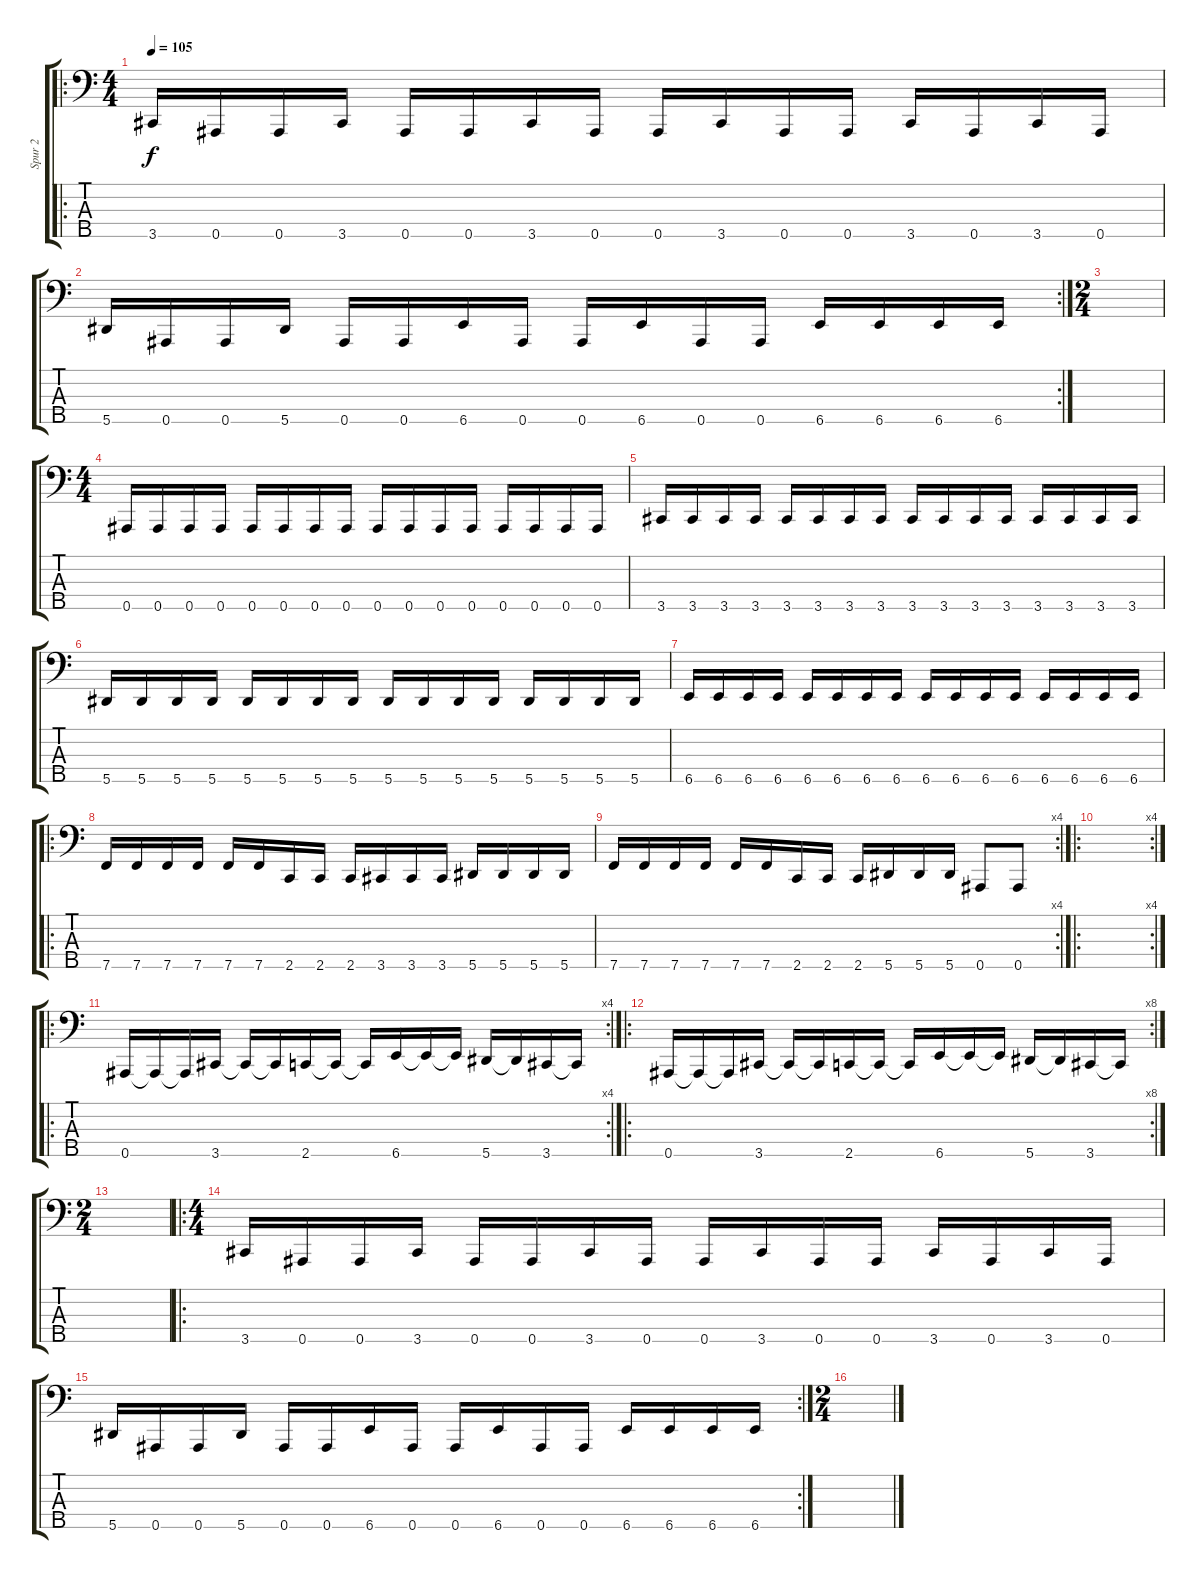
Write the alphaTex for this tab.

\track ("Spur 2" "Spur 2") {instrument electricbasspick}
\staff {score tabs}
\tuning (Gb2 Db2 Ab1 Eb1 Bb0) {hide}
\ro
\ts (4 4)
\tempo 105
\clef f4
\ks c
3.5.16{dy f} 0.5.16 0.5.16 3.5.16 0.5.16 0.5.16 3.5.16 0.5.16 0.5.16 3.5.16 0.5.16 0.5.16 3.5.16 0.5.16 3.5.16 0.5.16 |
\rc 2
5.5.16 0.5.16 0.5.16 5.5.16 0.5.16 0.5.16 6.5.16 0.5.16 0.5.16 6.5.16 0.5.16 0.5.16 6.5.16 6.5.16 6.5.16 6.5.16 |
\ts (2 4)
|
\ts (4 4)
0.5.16 0.5.16 0.5.16 0.5.16 0.5.16 0.5.16 0.5.16 0.5.16 0.5.16 0.5.16 0.5.16 0.5.16 0.5.16 0.5.16 0.5.16 0.5.16 |
3.5.16 3.5.16 3.5.16 3.5.16 3.5.16 3.5.16 3.5.16 3.5.16 3.5.16 3.5.16 3.5.16 3.5.16 3.5.16 3.5.16 3.5.16 3.5.16 |
5.5.16 5.5.16 5.5.16 5.5.16 5.5.16 5.5.16 5.5.16 5.5.16 5.5.16 5.5.16 5.5.16 5.5.16 5.5.16 5.5.16 5.5.16 5.5.16 |
6.5.16 6.5.16 6.5.16 6.5.16 6.5.16 6.5.16 6.5.16 6.5.16 6.5.16 6.5.16 6.5.16 6.5.16 6.5.16 6.5.16 6.5.16 6.5.16 |
\ro
7.5.16 7.5.16 7.5.16 7.5.16 7.5.16 7.5.16 2.5.16 2.5.16 2.5.16 3.5.16 3.5.16 3.5.16 5.5.16 5.5.16 5.5.16 5.5.16 |
\rc 4
7.5.16 7.5.16 7.5.16 7.5.16 7.5.16 7.5.16 2.5.16 2.5.16 2.5.16 5.5.16 5.5.16 5.5.16 0.5.8 0.5.8 |
\ro
\rc 4
|
\ro
\rc 4
0.5.16 0.5{t}.16 0.5{t}.16 3.5.16 3.5{t}.16 3.5{t}.16 2.5.16 2.5{t}.16 2.5{t}.16 6.5.16 6.5{t}.16 6.5{t}.16 5.5.16 5.5{t}.16 3.5.16 3.5{t}.16 |
\ro
\rc 8
0.5.16 0.5{t}.16 0.5{t}.16 3.5.16 3.5{t}.16 3.5{t}.16 2.5.16 2.5{t}.16 2.5{t}.16 6.5.16 6.5{t}.16 6.5{t}.16 5.5.16 5.5{t}.16 3.5.16 3.5{t}.16 |
\ts (2 4)
|
\ro
\ts (4 4)
3.5.16 0.5.16 0.5.16 3.5.16 0.5.16 0.5.16 3.5.16 0.5.16 0.5.16 3.5.16 0.5.16 0.5.16 3.5.16 0.5.16 3.5.16 0.5.16 |
\rc 2
5.5.16 0.5.16 0.5.16 5.5.16 0.5.16 0.5.16 6.5.16 0.5.16 0.5.16 6.5.16 0.5.16 0.5.16 6.5.16 6.5.16 6.5.16 6.5.16 |
\ts (2 4)
